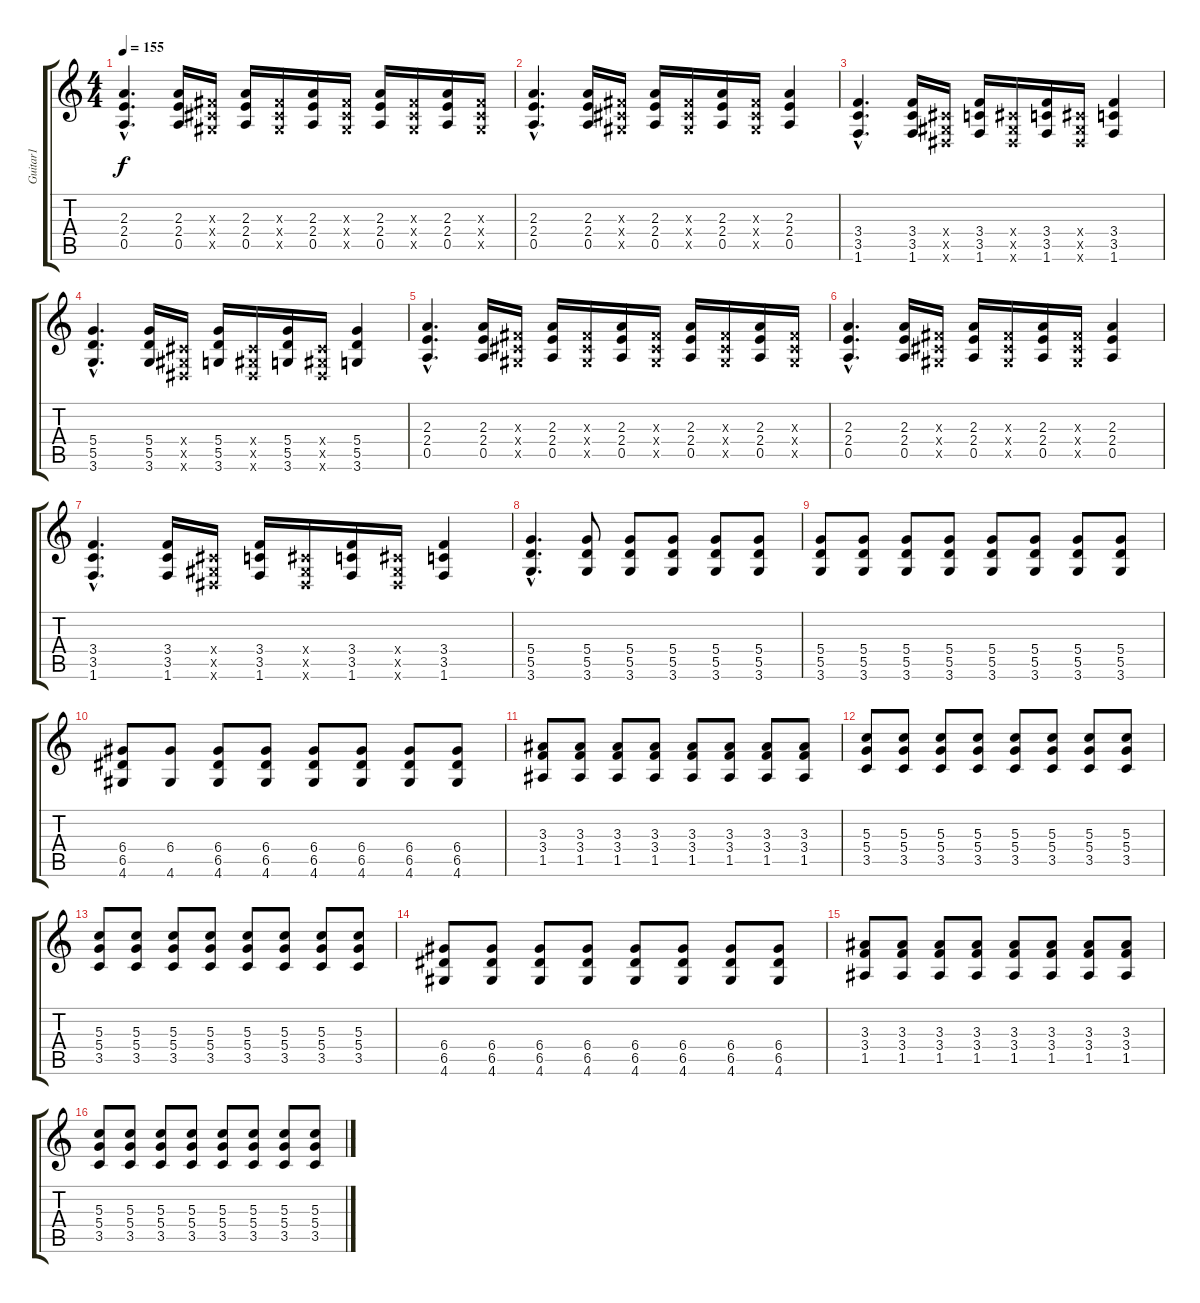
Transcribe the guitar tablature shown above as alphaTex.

\track ("Guitar1" "Guitar1") {instrument distortionguitar}
\staff {score tabs}
\tuning (E4 B3 G3 D3 A2 E2) {hide}
\ts (4 4)
\tempo 155
\clef g2
\ks c
(2.3{hac} 2.4{hac} 0.5{hac}).4{d dy f} (2.3 2.4 0.5).16 (-1.3{x} -1.4{x} -1.5{x}).16 (2.3 2.4 0.5).16 (-1.3{x} -1.4{x} -1.5{x}).16 (2.3 2.4 0.5).16 (-1.3{x} -1.4{x} -1.5{x}).16 (2.3 2.4 0.5).16 (-1.3{x} -1.4{x} -1.5{x}).16 (2.3 2.4 0.5).16 (-1.3{x} -1.4{x} -1.5{x}).16 |
(2.3{hac} 2.4{hac} 0.5{hac}).4{d} (2.3 2.4 0.5).16 (-1.3{x} -1.4{x} -1.5{x}).16 (2.3 2.4 0.5).16 (-1.3{x} -1.4{x} -1.5{x}).16 (2.3 2.4 0.5).16 (-1.3{x} -1.4{x} -1.5{x}).16 (2.3 2.4 0.5).4 |
(3.4{hac} 3.5{hac} 1.6{hac}).4{d} (3.4 3.5 1.6).16 (-1.4{x} -1.5{x} -1.6{x}).16 (3.4 3.5 1.6).16 (-1.4{x} -1.5{x} -1.6{x}).16 (3.4 3.5 1.6).16 (-1.4{x} -1.5{x} -1.6{x}).16 (3.4 3.5 1.6).4 |
(5.4{hac} 5.5{hac} 3.6{hac}).4{d} (5.4 5.5 3.6).16 (-1.4{x} -1.5{x} -1.6{x}).16 (5.4 5.5 3.6).16 (-1.4{x} -1.5{x} -1.6{x}).16 (5.4 5.5 3.6).16 (-1.4{x} -1.5{x} -1.6{x}).16 (5.4 5.5 3.6).4 |
(2.3{hac} 2.4{hac} 0.5{hac}).4{d} (2.3 2.4 0.5).16 (-1.3{x} -1.4{x} -1.5{x}).16 (2.3 2.4 0.5).16 (-1.3{x} -1.4{x} -1.5{x}).16 (2.3 2.4 0.5).16 (-1.3{x} -1.4{x} -1.5{x}).16 (2.3 2.4 0.5).16 (-1.3{x} -1.4{x} -1.5{x}).16 (2.3 2.4 0.5).16 (-1.3{x} -1.4{x} -1.5{x}).16 |
(2.3{hac} 2.4{hac} 0.5{hac}).4{d} (2.3 2.4 0.5).16 (-1.3{x} -1.4{x} -1.5{x}).16 (2.3 2.4 0.5).16 (-1.3{x} -1.4{x} -1.5{x}).16 (2.3 2.4 0.5).16 (-1.3{x} -1.4{x} -1.5{x}).16 (2.3 2.4 0.5).4 |
(3.4{hac} 3.5{hac} 1.6{hac}).4{d} (3.4 3.5 1.6).16 (-1.4{x} -1.5{x} -1.6{x}).16 (3.4 3.5 1.6).16 (-1.4{x} -1.5{x} -1.6{x}).16 (3.4 3.5 1.6).16 (-1.4{x} -1.5{x} -1.6{x}).16 (3.4 3.5 1.6).4 |
(5.4{hac} 5.5{hac} 3.6{hac}).4{d} (5.4 5.5 3.6).8 (5.4 5.5 3.6).8 (5.4 5.5 3.6).8 (5.4 5.5 3.6).8 (5.4 5.5 3.6).8 |
(5.4 5.5 3.6).8 (5.4 5.5 3.6).8 (5.4 5.5 3.6).8 (5.4 5.5 3.6).8 (5.4 5.5 3.6).8 (5.4 5.5 3.6).8 (5.4 5.5 3.6).8 (5.4 5.5 3.6).8 |
(6.4 6.5 4.6).8 (6.4 4.6).8 (6.4 6.5 4.6).8 (6.4 6.5 4.6).8 (6.4 6.5 4.6).8 (6.4 6.5 4.6).8 (6.4 6.5 4.6).8 (6.4 6.5 4.6).8 |
(3.3 3.4 1.5).8 (3.3 3.4 1.5).8 (3.3 3.4 1.5).8 (3.3 3.4 1.5).8 (3.3 3.4 1.5).8 (3.3 3.4 1.5).8 (3.3 3.4 1.5).8 (3.3 3.4 1.5).8 |
(5.3 5.4 3.5).8 (5.3 5.4 3.5).8 (5.3 5.4 3.5).8 (5.3 5.4 3.5).8 (5.3 5.4 3.5).8 (5.3 5.4 3.5).8 (5.3 5.4 3.5).8 (5.3 5.4 3.5).8 |
(5.3 5.4 3.5).8 (5.3 5.4 3.5).8 (5.3 5.4 3.5).8 (5.3 5.4 3.5).8 (5.3 5.4 3.5).8 (5.3 5.4 3.5).8 (5.3 5.4 3.5).8 (5.3 5.4 3.5).8 |
(6.4 6.5 4.6).8 (6.4 6.5 4.6).8 (6.4 6.5 4.6).8 (6.4 6.5 4.6).8 (6.4 6.5 4.6).8 (6.4 6.5 4.6).8 (6.4 6.5 4.6).8 (6.4 6.5 4.6).8 |
(3.3 3.4 1.5).8 (3.3 3.4 1.5).8 (3.3 3.4 1.5).8 (3.3 3.4 1.5).8 (3.3 3.4 1.5).8 (3.3 3.4 1.5).8 (3.3 3.4 1.5).8 (3.3 3.4 1.5).8 |
(5.3 5.4 3.5).8 (5.3 5.4 3.5).8 (5.3 5.4 3.5).8 (5.3 5.4 3.5).8 (5.3 5.4 3.5).8 (5.3 5.4 3.5).8 (5.3 5.4 3.5).8 (5.3 5.4 3.5).8
